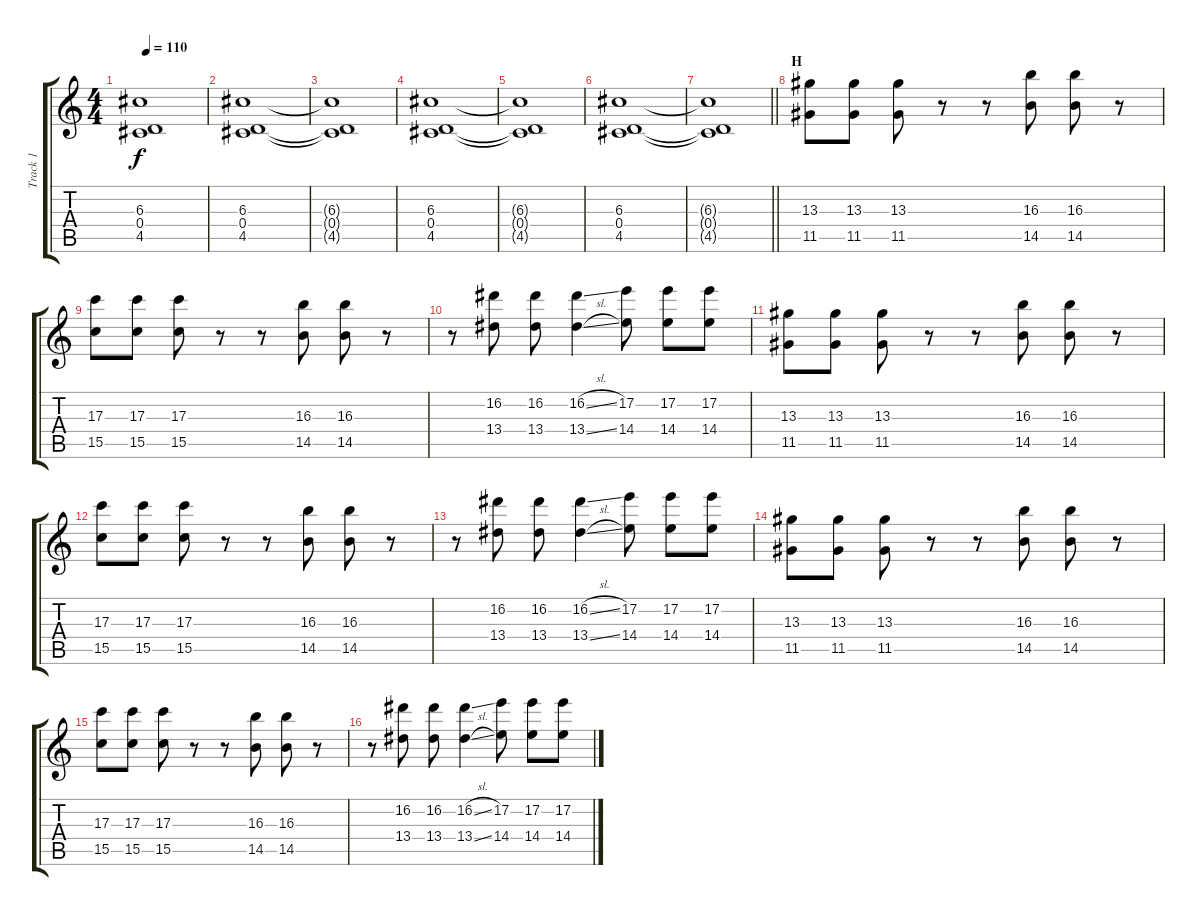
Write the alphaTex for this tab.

\track ("Track 1" "Track 1") {instrument electricguitarclean}
\staff {score tabs}
\tuning (E4 B3 G3 D3 A2 E2) {hide}
\ts (4 4)
\tempo 110
\clef g2
\ks c
(6.3{t} 0.4{t} 4.5{t}).1{dy f} |
(6.3 0.4 4.5).1{volume 5 instrument overdrivenguitar} |
(6.3{t} 0.4{t} 4.5{t}).1 |
(6.3 0.4 4.5).1{volume 5 instrument overdrivenguitar} |
(6.3{t} 0.4{t} 4.5{t}).1 |
(6.3 0.4 4.5).1{volume 5 instrument overdrivenguitar} |
\barLineRight lightlight
(6.3{t} 0.4{t} 4.5{t}).1 |
\section ("" "H")
(13.3 11.5).8 (13.3 11.5).8 (13.3 11.5).8 r.8 r.8 (16.3 14.5).8 (16.3 14.5).8 r.8 |
(17.3 15.5).8 (17.3 15.5).8 (17.3 15.5).8 r.8 r.8 (16.3 14.5).8 (16.3 14.5).8 r.8 |
r.8 (16.2 13.4).8 (16.2 13.4).8 (16.2{sl} 13.4{sl}).4 (17.2 14.4).8 (17.2 14.4).8 (17.2 14.4).8 |
(13.3 11.5).8 (13.3 11.5).8 (13.3 11.5).8 r.8 r.8 (16.3 14.5).8 (16.3 14.5).8 r.8 |
(17.3 15.5).8 (17.3 15.5).8 (17.3 15.5).8 r.8 r.8 (16.3 14.5).8 (16.3 14.5).8 r.8 |
r.8 (16.2 13.4).8 (16.2 13.4).8 (16.2{sl} 13.4{sl}).4 (17.2 14.4).8 (17.2 14.4).8 (17.2 14.4).8 |
(13.3 11.5).8 (13.3 11.5).8 (13.3 11.5).8 r.8 r.8 (16.3 14.5).8 (16.3 14.5).8 r.8 |
(17.3 15.5).8 (17.3 15.5).8 (17.3 15.5).8 r.8 r.8 (16.3 14.5).8 (16.3 14.5).8 r.8 |
r.8 (16.2 13.4).8 (16.2 13.4).8 (16.2{sl} 13.4{sl}).4 (17.2 14.4).8 (17.2 14.4).8 (17.2 14.4).8
